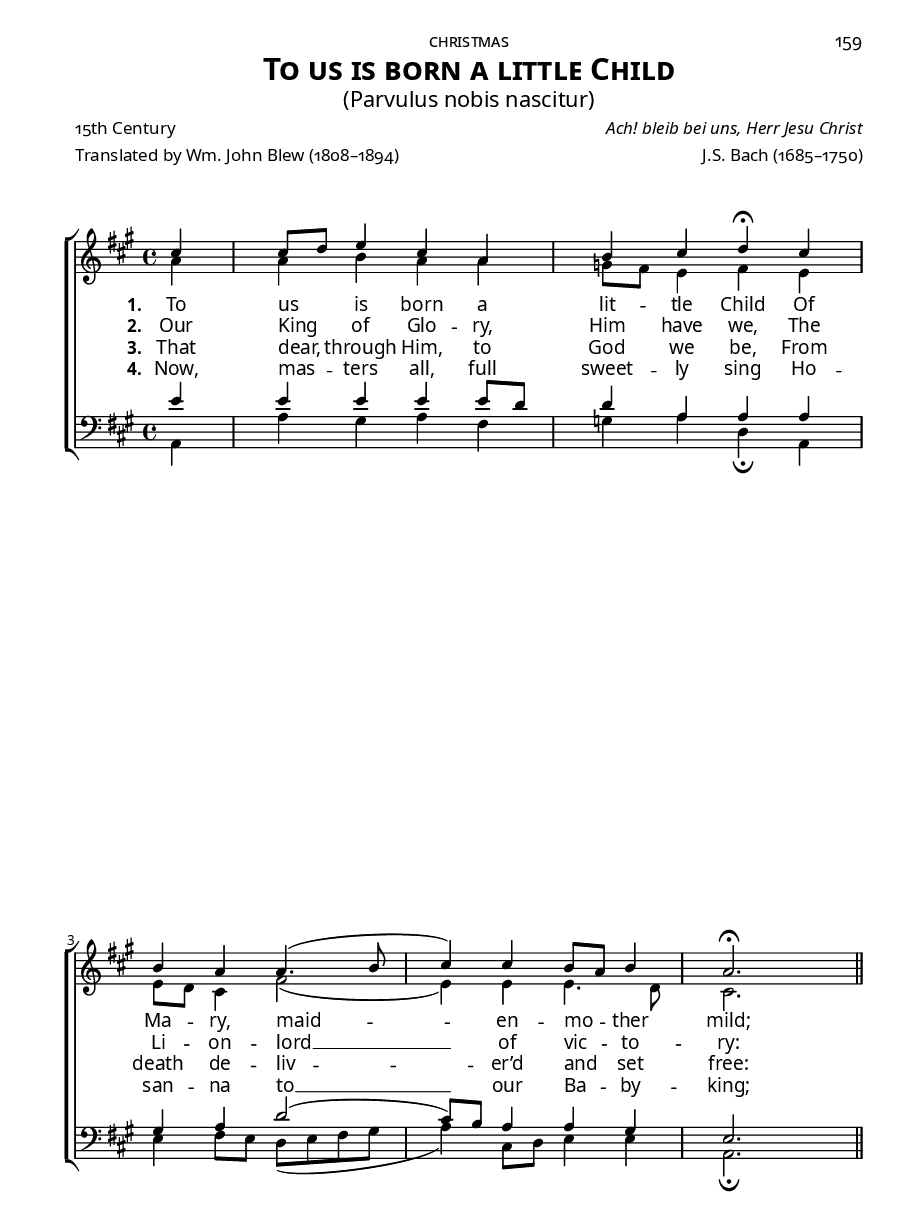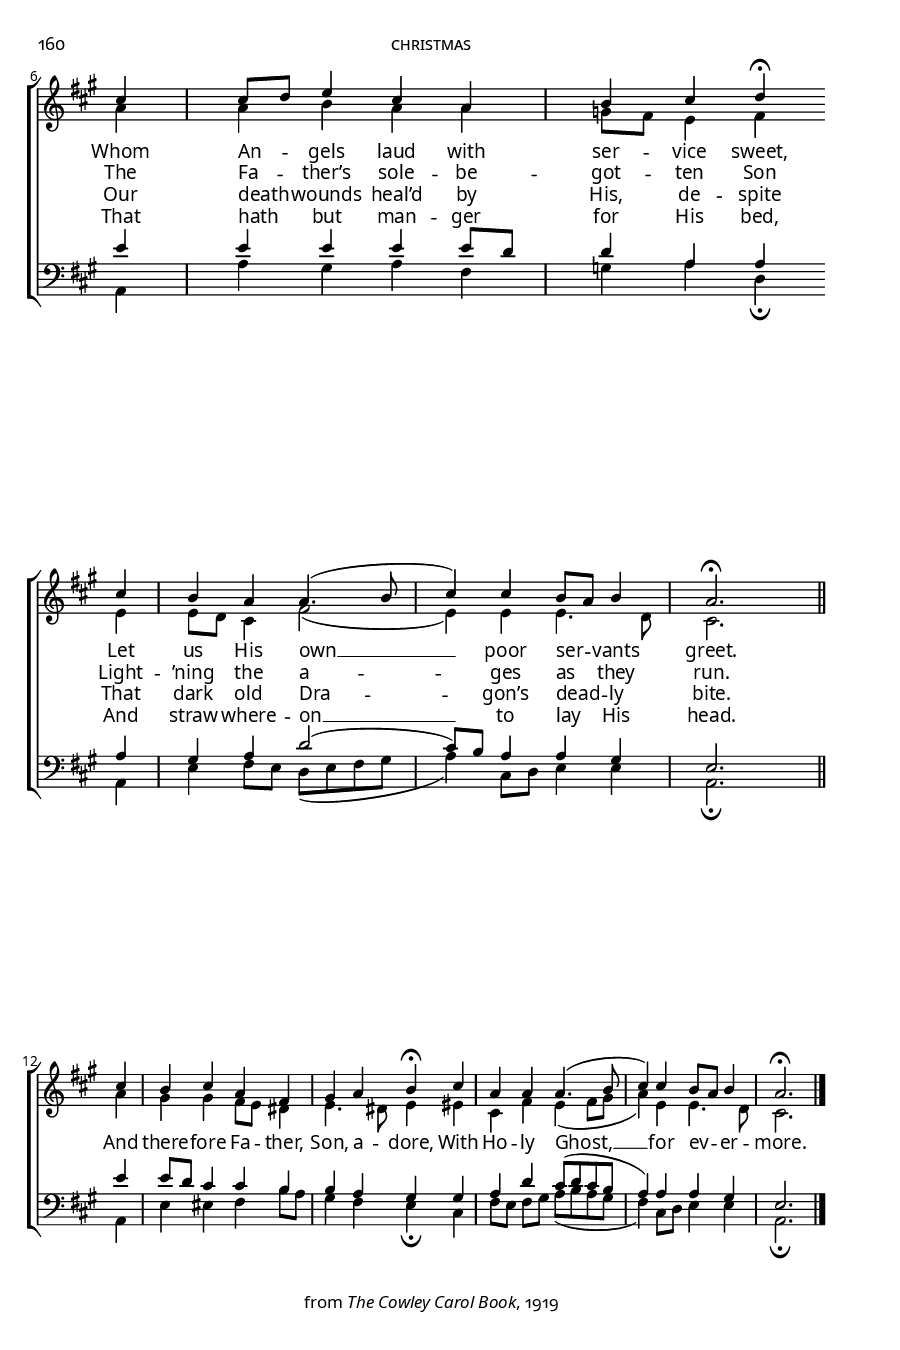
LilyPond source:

\version "2.14.2"
\include "util.ly"
\header {
  title = \markup{\override #'(font-name . "Garamond Premier Pro Semibold"){ \abs-fontsize #15 \smallCapsOldStyle"To us is born a little Child"}}
  subtitle = \markup{\override #'(font-name . "Garamond Premier Pro"){ \abs-fontsize #10.5 "(Parvulus nobis nascitur)"}}
  poet = \markup\oldStyleNum"15th Century"
  meter = \markup\oldStyleNum"Translated by Wm. John Blew (1808–1894)"
  composer = \markup{\italic "Ach! bleib bei uns, Herr Jesu Christ"}
  arranger = \markup\oldStyleNum"J.S. Bach (1685–1750)"
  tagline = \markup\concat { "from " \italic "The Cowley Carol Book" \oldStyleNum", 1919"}
}
\paper {
  %print-all-headers = ##f
  paper-height = 9\in
  paper-width = 6\in
  indent = 0\in
  %system-system-spacing = #'((basic-distance . 10) (padding . 0))
  system-system-spacing =
    #'((basic-distance . 0)
       (minimum-distance . 0)
       (padding . -5)
       (stretchability . 100))
  ragged-last-bottom = ##f
  ragged-bottom = ##f
  two-sided = ##t
  inner-margin = 0.5\in
  outer-margin = 0.25\in
  top-margin = 0.25\in
  bottom-margin = 0.25\in
  first-page-number = #159
  print-first-page-number = ##t
  headerLine = \markup{\override #'(font-name . "Garamond Premier Pro") \smallCapsOldStyle"christmas"}
  oddHeaderMarkup = \markup\fill-line{
     \override #'(font-name . "Garamond Premier Pro")\abs-fontsize #8.5
     \combine 
        \fill-line{"" \on-the-fly #print-page-number-check-first
        \oldStylePageNum""
        }
        \fill-line{\headerLine}
  }
  evenHeaderMarkup = \markup {
     \override #'(font-name . "Garamond Premier Pro")\abs-fontsize #8.5
     \combine
        \on-the-fly #print-page-number-check-first
        \oldStylePageNum""
        \fill-line{\headerLine}
  }
}
#(set-global-staff-size 14.9) \paper{ #(define fonts (make-pango-font-tree "GoudyOlSt BT" "Garamond Premier Pro" "Garamond Premier Pro" (/ 14.9 20))) }
global = {
  \key a \major
  \time 4/4
  \autoBeamOff
  \override DynamicLineSpanner #'staff-padding = #0.0
  \override DynamicLineSpanner #'Y-extent = #'(-1 . 1)
}

sopMusic = \relative c' {
  \partial 4 cis'4 |
  cis8[ d] e4 cis a |
  b cis d\fermata \bar"" cis |
  b a a4.( b8 |
  cis4) cis b8[ a] b4 |
  \partial 2. a2.\fermata \bar "||"\break
  
  \partial 4 cis4 |
  cis8[ d] e4 cis a | 
  b cis d\fermata \bar""\break cis |
  b a a4.( b8 |
  cis4) cis b8[ a] b4 |
  \partial 2. a2.\fermata \bar "||" \break
  
  \partial 4 cis4 |
  b4 cis a fis |
  
  gis a b\fermata cis |
  a a a4.( b8 |
  cis4) cis b8[ a] b4 |
  \partial 2. a2.\fermata \bar "|."
}
sopWords = \lyricmode {
  
}

altoMusic = \relative c' {
  a'4 |
  a b a a |
  g8[ fis] e4 fis e |
  e8[ d] cis4 fis2( |
  e4) e e4. d8 |
  cis2. |
  
  a'4 |
  a b a a |
  g8[ fis] e4 fis e |
  e8[ d] cis4 fis2( |
  e4) e e4. d8 |
  cis2. |
  
  a'4 |
  gis gis fis8[ e] dis4 |
  
  e4. dis8 e4 eis |
  cis fis e( fis8[ gis] |
  a4) e e4. d8 |
  cis2. \bar "|."
}
altoWords = \lyricmode {
%6x9  \override LyricText #'font-size = #1.1
  \dropLyricsIX
  \set stanza = #"1. "
  To us is born a lit -- tle Child
  Of Ma -- ry, maid -- en -- mo -- ther mild;
  Whom An -- gels laud with ser -- vice sweet,
  Let us His own __ poor ser -- vants greet.
  And there -- fore Fa -- ther, Son, a -- dore,
  With Ho -- ly Ghost, __ for ev -- er -- more.
}
altoWordsII = \lyricmode {
%6x9  \override LyricText #'font-size = #1.1
  \dropLyricsIX
%\markup\italic
  \set stanza = #"2. "
  Our King of Glo -- ry, Him have we,
  The Li -- on -- lord __ of vic -- to -- ry:
  The Fa -- ther’s sole -- be -- got -- ten Son
  Light -- ’ning the a -- ges as they run.
}
altoWordsIII = \lyricmode {
%6x9  \override LyricText #'font-size = #1.1
  \dropLyricsIX
  \set stanza = #"3. "
  That dear, through Him, to God we be,
  From death de -- liv -- er’d and set free:
  Our death -- wounds heal’d by His, de -- spite
  That dark old Dra -- gon’s dead -- ly bite.
}
altoWordsIV = \lyricmode {
%6x9  \override LyricText #'font-size = #1.1
  \dropLyricsIX
  \set stanza = #"4. "
  Now, mas -- ters all, full sweet -- ly sing
  Ho -- san -- na to __ our Ba -- by -- king;
  That hath but man -- ger for His bed,
  And straw where -- on __ to lay His head.
}
altoWordsV = \lyricmode {
  \set stanza = #"5. "
  \set ignoreMelismata = ##t
}
altoWordsVI = \lyricmode {
  \set stanza = #"6. "
  \set ignoreMelismata = ##t
}
tenorMusic = \relative c' {
  e4 |
  e e e e8[ d] |
  d4 a a a |
  gis a d2( |
  cis8)[ b] a4 a gis |
  e2. |
  
  e'4 |
  e e e e8[ d] |
  d4 a a a |
  gis a d2( |
  cis8)[ b] a4 a gis |
  e2. |
  
  e'4 |
  e8[ d] cis4 cis b |
  
  b a gis gis |
  a d cis8[( d cis b] |
  a4) a a gis |
  e2. \bar "|."
}
tenorWords = \lyricmode {

}

bassMusic = \relative c {
  a4 |
  a' gis a fis |
  g a d,\fermata a |
  e' fis8[ e] d([ e fis gis] |
  a4) cis,8[ d] e4 e |
  a,2.\fermata |
  
  a4 |
  a' gis a fis |
  g a d,\fermata a |
  e' fis8[ e] d([ e fis gis] |
  a4) cis,8[ d] e4 e |
  a,2.\fermata |
  
  a4 |
  e' eis fis b8[ a] |
  gis4 fis e\fermata  cis |
  fis8[ e] fis[ gis] a([ b a gis] |
  fis4) cis8[ d] e4 e |
  a,2.\fermata \bar "|."
}
bassWords = \lyricmode {

}

pianoRH = \relative c' {
  
}
pianoLH = \relative c' {
  
}

\score {
  <<
   \new ChoirStaff <<
    \new Staff = women <<
      \new Voice = "sopranos" { \voiceOne << \global \sopMusic >> }
      \new Voice = "altos" { \voiceTwo << \global \altoMusic >> }
    >>
    \new Lyrics \with { alignAboveContext = #"women" \override VerticalAxisGroup #'nonstaff-relatedstaff-spacing = #'((basic-distance . 1))} \lyricsto "sopranos" \sopWords
    \new Lyrics = "altosVI"  \with { alignBelowContext = #"women" } \lyricsto "sopranos" \altoWordsVI
    \new Lyrics = "altosV"  \with { alignBelowContext = #"women" } \lyricsto "sopranos" \altoWordsV
    \new Lyrics = "altosIV"  \with { alignBelowContext = #"women" } \lyricsto "sopranos" \altoWordsIV
    \new Lyrics = "altosIII"  \with { alignBelowContext = #"women" } \lyricsto "sopranos" \altoWordsIII
    \new Lyrics = "altosII"  \with { alignBelowContext = #"women" } \lyricsto "sopranos" \altoWordsII
    \new Lyrics = "altos"  \with { alignBelowContext = #"women" \override VerticalAxisGroup #'nonstaff-relatedstaff-spacing = #'((padding . -0.5)) } \lyricsto "sopranos" \altoWords
   \new Staff = men <<
      \clef bass
      \new Voice = "tenors" { \voiceOne << \global \tenorMusic >> }
      \new Voice = "basses" { \voiceTwo << \global \bassMusic >> }
    >>
    \new Lyrics \with { alignAboveContext = #"men" \override VerticalAxisGroup #'nonstaff-relatedstaff-spacing = #'((basic-distance . 1)) } \lyricsto "tenors" \tenorWords
    \new Lyrics \with { alignBelowContext = #"men" \override VerticalAxisGroup #'nonstaff-relatedstaff-spacing = #'((basic-distance . 1)) } \lyricsto "basses" \bassWords
  >>
%    \new PianoStaff << \new Staff { \new Voice { \pianoRH } } \new Staff { \clef "bass" \pianoLH } >>
  >>
  \layout {
%6.14 \context {\Lyrics\override LyricText #'font-size = #0.4 }
    \context {
      \Score
      \override SpacingSpanner #'base-shortest-duration = #(ly:make-moment 1 2)
      \override SpacingSpanner #'common-shortest-duration = #(ly:make-moment 1 2)
    }
    \context {
      % Remove all empty staves
      % \Staff \RemoveEmptyStaves \override VerticalAxisGroup #'remove-first = ##t
    }
  }
  \midi {
    %\tempo 4 = 90
    \set Staff.midiInstrument = "flute"
  
    \context {
      \Voice
      \remove "Dynamic_performer"
    }
  }
}
